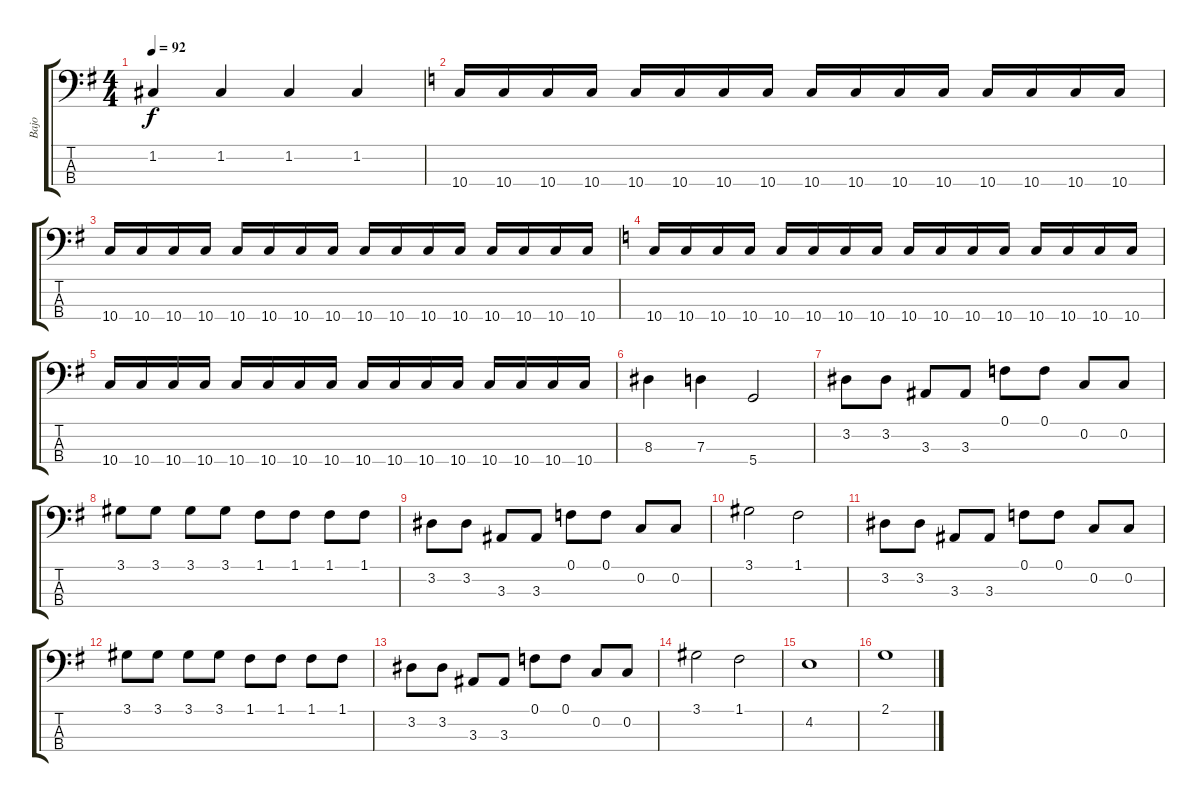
\track ("Bajo" "Bajo") {instrument electricbassfinger}
\staff {score tabs}
\tuning (F2 C2 G1 D1) {hide}
\ts (4 4)
\tempo 92
\clef f4
\ks g
1.2.4{dy f} 1.2.4 1.2.4 1.2.4 |
\ks c
10.4.16 10.4.16 10.4.16 10.4.16 10.4.16 10.4.16 10.4.16 10.4.16 10.4.16 10.4.16 10.4.16 10.4.16 10.4.16 10.4.16 10.4.16 10.4.16 |
\ks g
10.4.16 10.4.16 10.4.16 10.4.16 10.4.16 10.4.16 10.4.16 10.4.16 10.4.16 10.4.16 10.4.16 10.4.16 10.4.16 10.4.16 10.4.16 10.4.16 |
\ks c
10.4.16 10.4.16 10.4.16 10.4.16 10.4.16 10.4.16 10.4.16 10.4.16 10.4.16 10.4.16 10.4.16 10.4.16 10.4.16 10.4.16 10.4.16 10.4.16 |
\ks g
10.4.16 10.4.16 10.4.16 10.4.16 10.4.16 10.4.16 10.4.16 10.4.16 10.4.16 10.4.16 10.4.16 10.4.16 10.4.16 10.4.16 10.4.16 10.4.16 |
8.3.4 7.3.4 5.4.2 |
3.2.8 3.2.8 3.3.8 3.3.8 0.1.8 0.1.8 0.2.8 0.2.8 |
3.1.8 3.1.8 3.1.8 3.1.8 1.1.8 1.1.8 1.1.8 1.1.8 |
3.2.8 3.2.8 3.3.8 3.3.8 0.1.8 0.1.8 0.2.8 0.2.8 |
3.1.2 1.1.2 |
3.2.8 3.2.8 3.3.8 3.3.8 0.1.8 0.1.8 0.2.8 0.2.8 |
3.1.8 3.1.8 3.1.8 3.1.8 1.1.8 1.1.8 1.1.8 1.1.8 |
3.2.8 3.2.8 3.3.8 3.3.8 0.1.8 0.1.8 0.2.8 0.2.8 |
3.1.2 1.1.2 |
4.2.1 |
2.1.1
